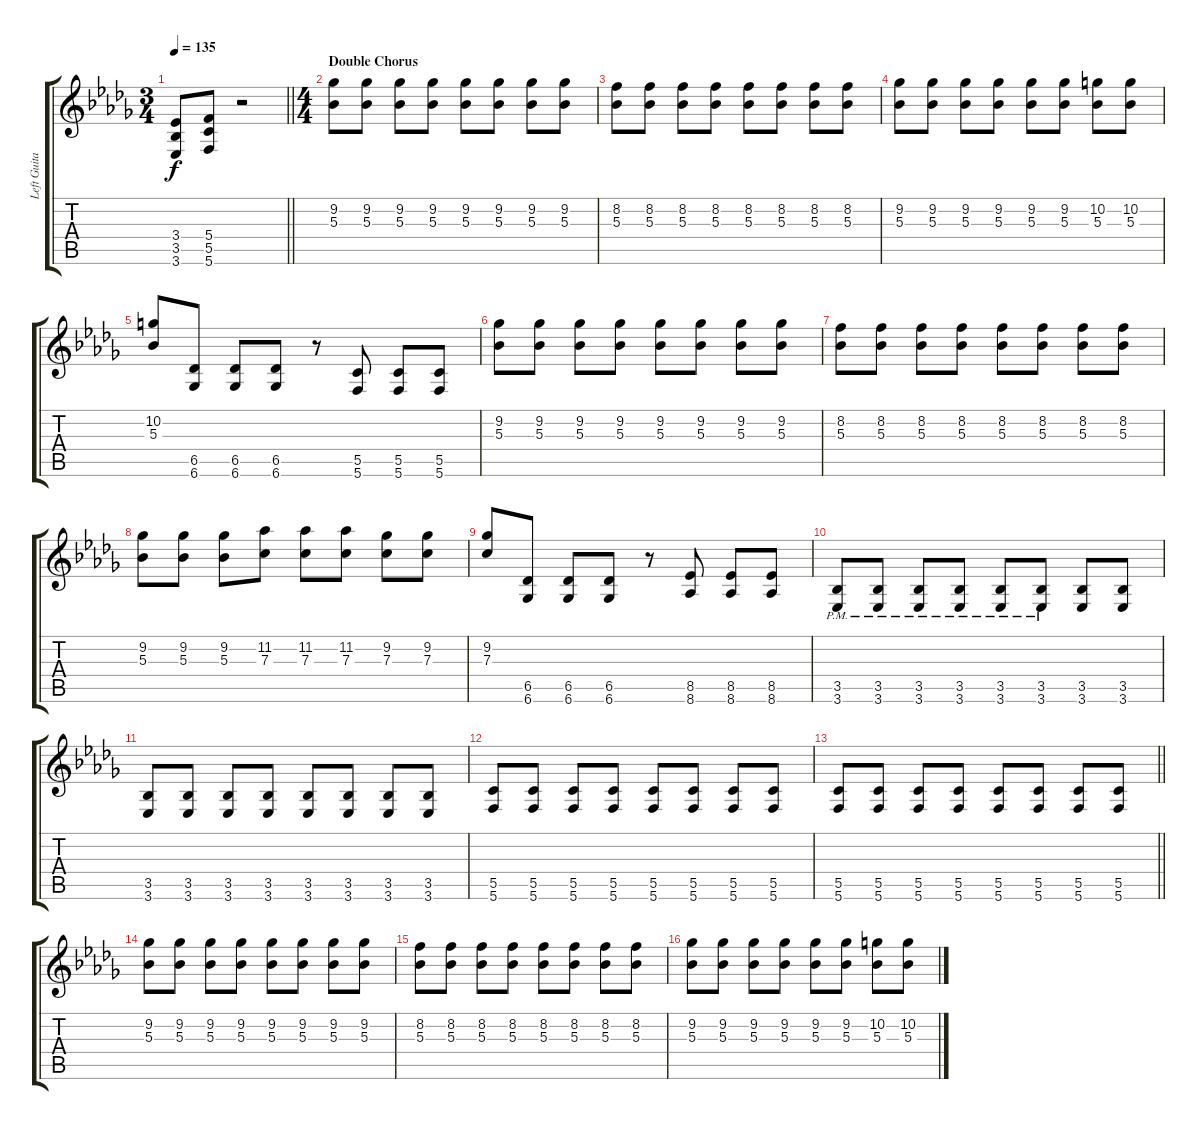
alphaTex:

\track ("Left Guitar" "Left Guita") {instrument overdrivenguitar}
\staff {score tabs}
\tuning (D4 A3 F3 C3 G2 C2) {hide}
\ts (3 4)
\tempo 135
\clef g2
\barLineRight lightlight
\ks db
(3.4 3.5 3.6).8{dy f} (5.4 5.5 5.6).8 r.2 |
\ts (4 4)
\section ("" "Double Chorus")
(9.2 5.3).8 (9.2 5.3).8 (9.2 5.3).8 (9.2 5.3).8 (9.2 5.3).8 (9.2 5.3).8 (9.2 5.3).8 (9.2 5.3).8 |
(8.2 5.3).8 (8.2 5.3).8 (8.2 5.3).8 (8.2 5.3).8 (8.2 5.3).8 (8.2 5.3).8 (8.2 5.3).8 (8.2 5.3).8 |
(9.2 5.3).8 (9.2 5.3).8 (9.2 5.3).8 (9.2 5.3).8 (9.2 5.3).8 (9.2 5.3).8 (10.2 5.3).8 (10.2 5.3).8 |
(10.2 5.3).8 (6.5 6.6).8 (6.5 6.6).8 (6.5 6.6).8 r.8 (5.5 5.6).8 (5.5 5.6).8 (5.5 5.6).8 |
(9.2 5.3).8 (9.2 5.3).8 (9.2 5.3).8 (9.2 5.3).8 (9.2 5.3).8 (9.2 5.3).8 (9.2 5.3).8 (9.2 5.3).8 |
(8.2 5.3).8 (8.2 5.3).8 (8.2 5.3).8 (8.2 5.3).8 (8.2 5.3).8 (8.2 5.3).8 (8.2 5.3).8 (8.2 5.3).8 |
(9.2 5.3).8 (9.2 5.3).8 (9.2 5.3).8 (11.2 7.3).8 (11.2 7.3).8 (11.2 7.3).8 (9.2 7.3).8 (9.2 7.3).8 |
(9.2 7.3).8 (6.5 6.6).8 (6.5 6.6).8 (6.5 6.6).8 r.8 (8.5 8.6).8 (8.5 8.6).8 (8.5 8.6).8 |
(3.5{pm} 3.6{pm}).8 (3.5{pm} 3.6{pm}).8 (3.5{pm} 3.6{pm}).8 (3.5{pm} 3.6{pm}).8 (3.5{pm} 3.6{pm}).8 (3.5{pm} 3.6{pm}).8 (3.5 3.6).8 (3.5 3.6).8 |
(3.5 3.6).8 (3.5 3.6).8 (3.5 3.6).8 (3.5 3.6).8 (3.5 3.6).8 (3.5 3.6).8 (3.5 3.6).8 (3.5 3.6).8 |
(5.5 5.6).8 (5.5 5.6).8 (5.5 5.6).8 (5.5 5.6).8 (5.5 5.6).8 (5.5 5.6).8 (5.5 5.6).8 (5.5 5.6).8 |
\barLineRight lightlight
(5.5 5.6).8 (5.5 5.6).8 (5.5 5.6).8 (5.5 5.6).8 (5.5 5.6).8 (5.5 5.6).8 (5.5 5.6).8 (5.5 5.6).8 |
(9.2 5.3).8 (9.2 5.3).8 (9.2 5.3).8 (9.2 5.3).8 (9.2 5.3).8 (9.2 5.3).8 (9.2 5.3).8 (9.2 5.3).8 |
(8.2 5.3).8 (8.2 5.3).8 (8.2 5.3).8 (8.2 5.3).8 (8.2 5.3).8 (8.2 5.3).8 (8.2 5.3).8 (8.2 5.3).8 |
(9.2 5.3).8 (9.2 5.3).8 (9.2 5.3).8 (9.2 5.3).8 (9.2 5.3).8 (9.2 5.3).8 (10.2 5.3).8 (10.2 5.3).8
